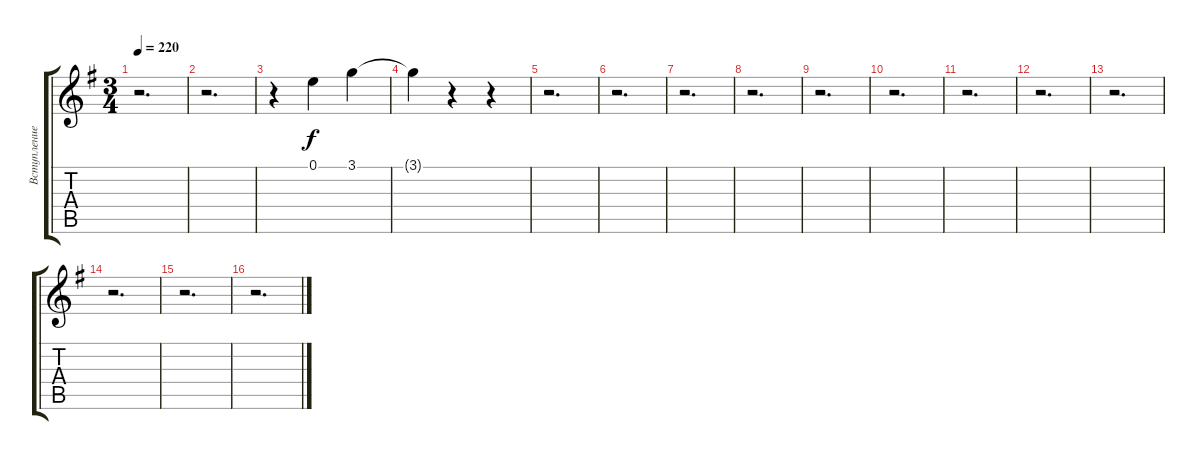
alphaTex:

\track ("Вступление" "Вступление") {instrument electricguitarclean}
\staff {score tabs}
\tuning (E4 B3 G3 D3 A2 E2) {hide}
\ts (3 4)
\tempo 220
\clef g2
\ks eminor
r.2{d dy f} |
r.2{d} |
r.4 0.1.4 3.1.4 |
3.1{t}.4 r.4 r.4 |
r.2{d} |
r.2{d} |
r.2{d} |
r.2{d} |
r.2{d} |
r.2{d} |
r.2{d} |
r.2{d} |
r.2{d} |
r.2{d} |
r.2{d} |
r.2{d}
